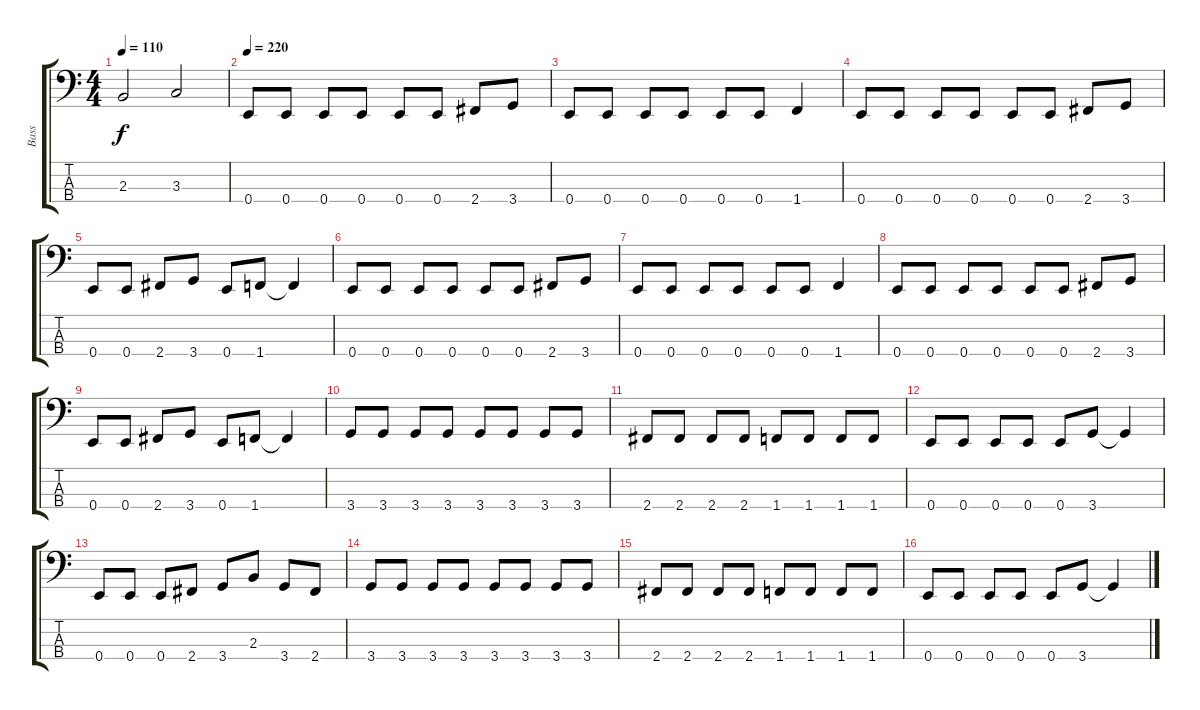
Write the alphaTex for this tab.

\track ("Bass" "Bass") {instrument electricbasspick}
\staff {score tabs}
\tuning (G2 D2 A1 E1) {hide}
\ts (4 4)
\tempo 110
\clef f4
\ks c
2.3.2{dy f} 3.3.2 |
\tempo 220
0.4.8 0.4.8 0.4.8 0.4.8 0.4.8 0.4.8 2.4.8 3.4.8 |
0.4.8 0.4.8 0.4.8 0.4.8 0.4.8 0.4.8 1.4.4 |
0.4.8 0.4.8 0.4.8 0.4.8 0.4.8 0.4.8 2.4.8 3.4.8 |
0.4.8 0.4.8 2.4.8 3.4.8 0.4.8 1.4.8 1.4{t}.4 |
0.4.8 0.4.8 0.4.8 0.4.8 0.4.8 0.4.8 2.4.8 3.4.8 |
0.4.8 0.4.8 0.4.8 0.4.8 0.4.8 0.4.8 1.4.4 |
0.4.8 0.4.8 0.4.8 0.4.8 0.4.8 0.4.8 2.4.8 3.4.8 |
0.4.8 0.4.8 2.4.8 3.4.8 0.4.8 1.4.8 1.4{t}.4 |
3.4.8 3.4.8 3.4.8 3.4.8 3.4.8 3.4.8 3.4.8 3.4.8 |
2.4.8 2.4.8 2.4.8 2.4.8 1.4.8 1.4.8 1.4.8 1.4.8 |
0.4.8 0.4.8 0.4.8 0.4.8 0.4.8 3.4.8 3.4{t}.4 |
0.4.8 0.4.8 0.4.8 2.4.8 3.4.8 2.3.8 3.4.8 2.4.8 |
3.4.8 3.4.8 3.4.8 3.4.8 3.4.8 3.4.8 3.4.8 3.4.8 |
2.4.8 2.4.8 2.4.8 2.4.8 1.4.8 1.4.8 1.4.8 1.4.8 |
0.4.8 0.4.8 0.4.8 0.4.8 0.4.8 3.4.8 3.4{t}.4
